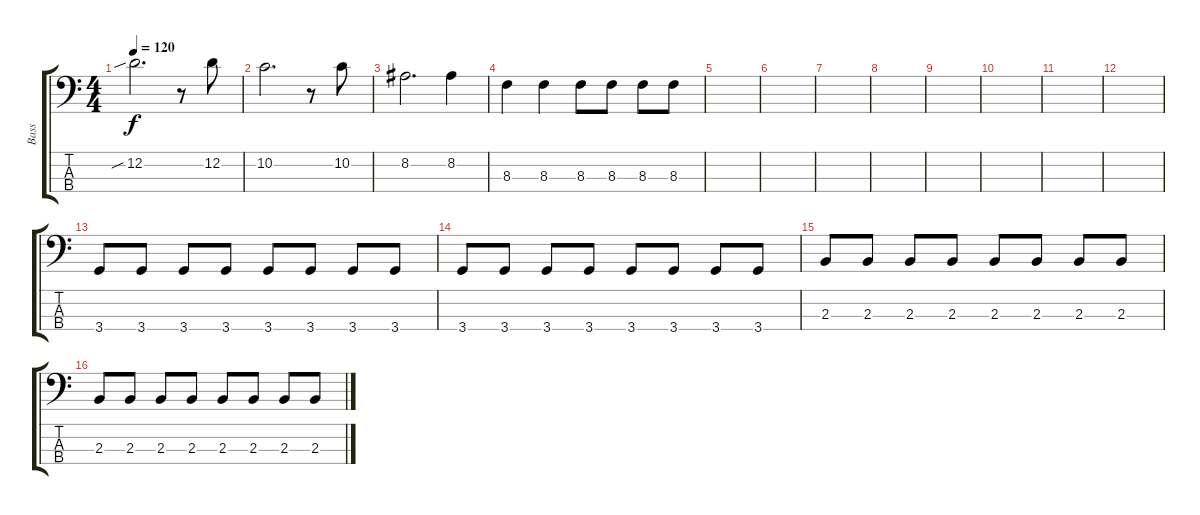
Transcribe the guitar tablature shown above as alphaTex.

\track ("Bass" "Bass") {instrument electricbassfinger}
\staff {score tabs}
\tuning (G2 D2 A1 E1) {hide}
\ts (4 4)
\tempo 120
\clef f4
\ks c
12.2{sib}.2{d dy f} r.8 12.2.8 |
10.2.2{d} r.8 10.2.8 |
8.2.2{d} 8.2.4 |
8.3.4 8.3.4 8.3.8 8.3.8 8.3.8 8.3.8 |
|
|
|
|
|
|
|
|
3.4.8 3.4.8 3.4.8 3.4.8 3.4.8 3.4.8 3.4.8 3.4.8 |
3.4.8 3.4.8 3.4.8 3.4.8 3.4.8 3.4.8 3.4.8 3.4.8 |
2.3.8 2.3.8 2.3.8 2.3.8 2.3.8 2.3.8 2.3.8 2.3.8 |
2.3.8 2.3.8 2.3.8 2.3.8 2.3.8 2.3.8 2.3.8 2.3.8
